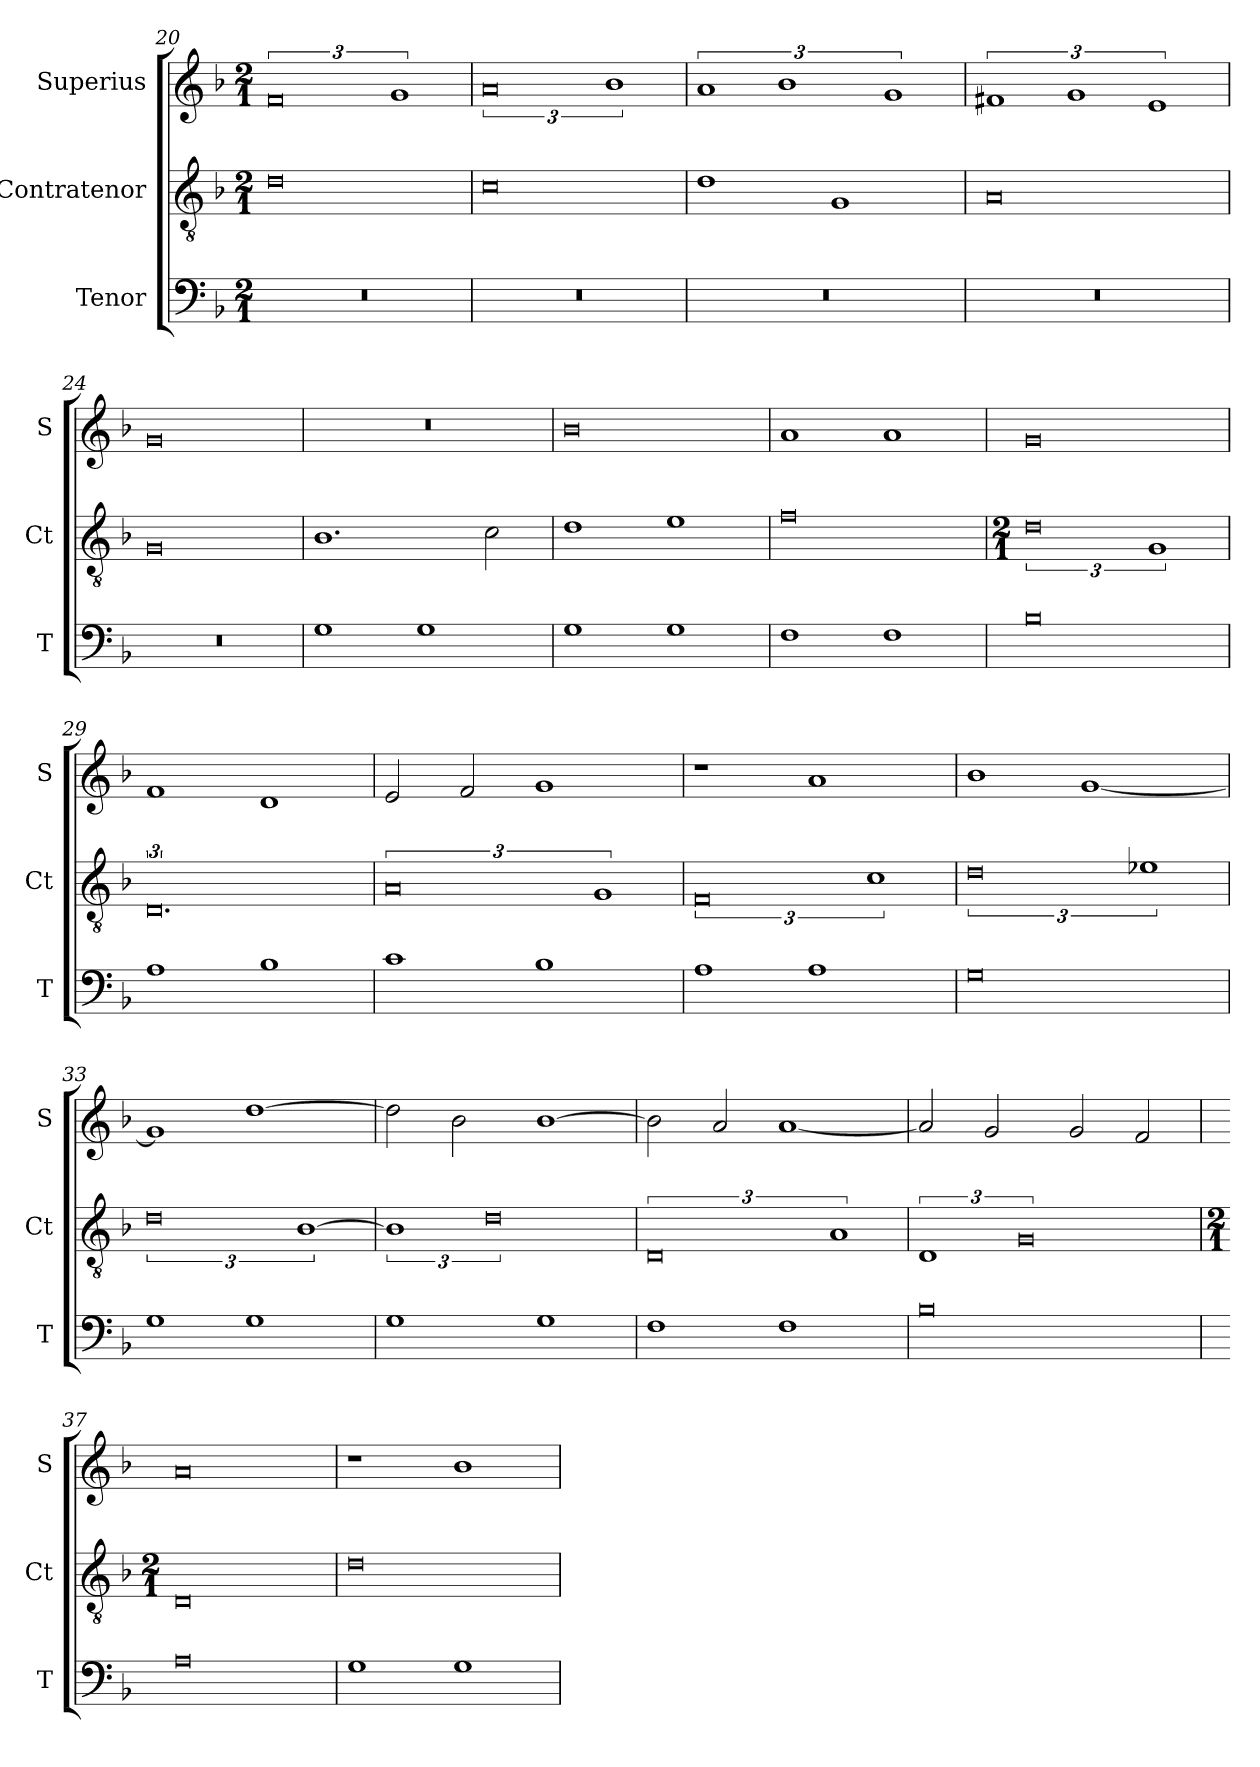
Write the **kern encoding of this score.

**kern	**kern	**kern
*part3	*part2	*part1
*staff3	*staff2	*staff1
*I"Tenor	*I"Contratenor	*I"Superius
*I'T	*I'Ct	*I'S
*clefF4	*clefGv2	*clefG2
*k[b-]	*k[b-]	*k[b-]
*M2/1	*M2/1	*M2/1
=20	=20	=20
0r	0d	3%4f
.	.	3%2g
=21	=21	=21
0r	0c	3%4a
.	.	3%2b-
=22	=22	=22
0r	1d	3%2a
.	.	3%2b-
.	1G	.
.	.	3%2g
=23	=23	=23
0r	0A	3%2f#X
.	.	3%2g
.	.	3%2e
=24	=24	=24
0r	0G	0g
=25	=25	=25
1G	1.B-	0r
1G	.	.
.	2c	.
=26	=26	=26
1G	1d	0b-
1G	1e	.
=27	=27	=27
1F	0f	1a
1F	.	1a
=28	=28	=28
*	*M2/1	*
0B-	3%4d	0g
.	3%2G	.
=29	=29	=29
1A	3%4.D	1f
1B-	.	1d
=30	=30	=30
1c	3%4A	2e
.	.	2f
1B-	.	1g
.	3%2G	.
=31	=31	=31
1A	3%4F	1r
1A	.	1a
.	3%2c	.
=32	=32	=32
0G	3%4d	1b-
.	.	[1g
.	3%2e-X	.
=33	=33	=33
1G	3%4d	1g]
1G	.	[1dd
.	[3%2B-	.
=34	=34	=34
1G	3%2B-]	2dd]
.	.	2b-
.	3%4d	.
1G	.	[1b-
=35	=35	=35
1F	3%4D	2b-]
.	.	2a
1F	.	[1a
.	3%2A	.
=36	=36	=36
0B-	3%2D	2a]
.	.	2g
.	3%4G	.
.	.	2g
.	.	2f
=37	=37	=37
*	*M2/1	*
0A	0D	0a
=38	=38	=38
1G	0d	1r
1G	.	1b-
=	=	=
*-	*-	*-
